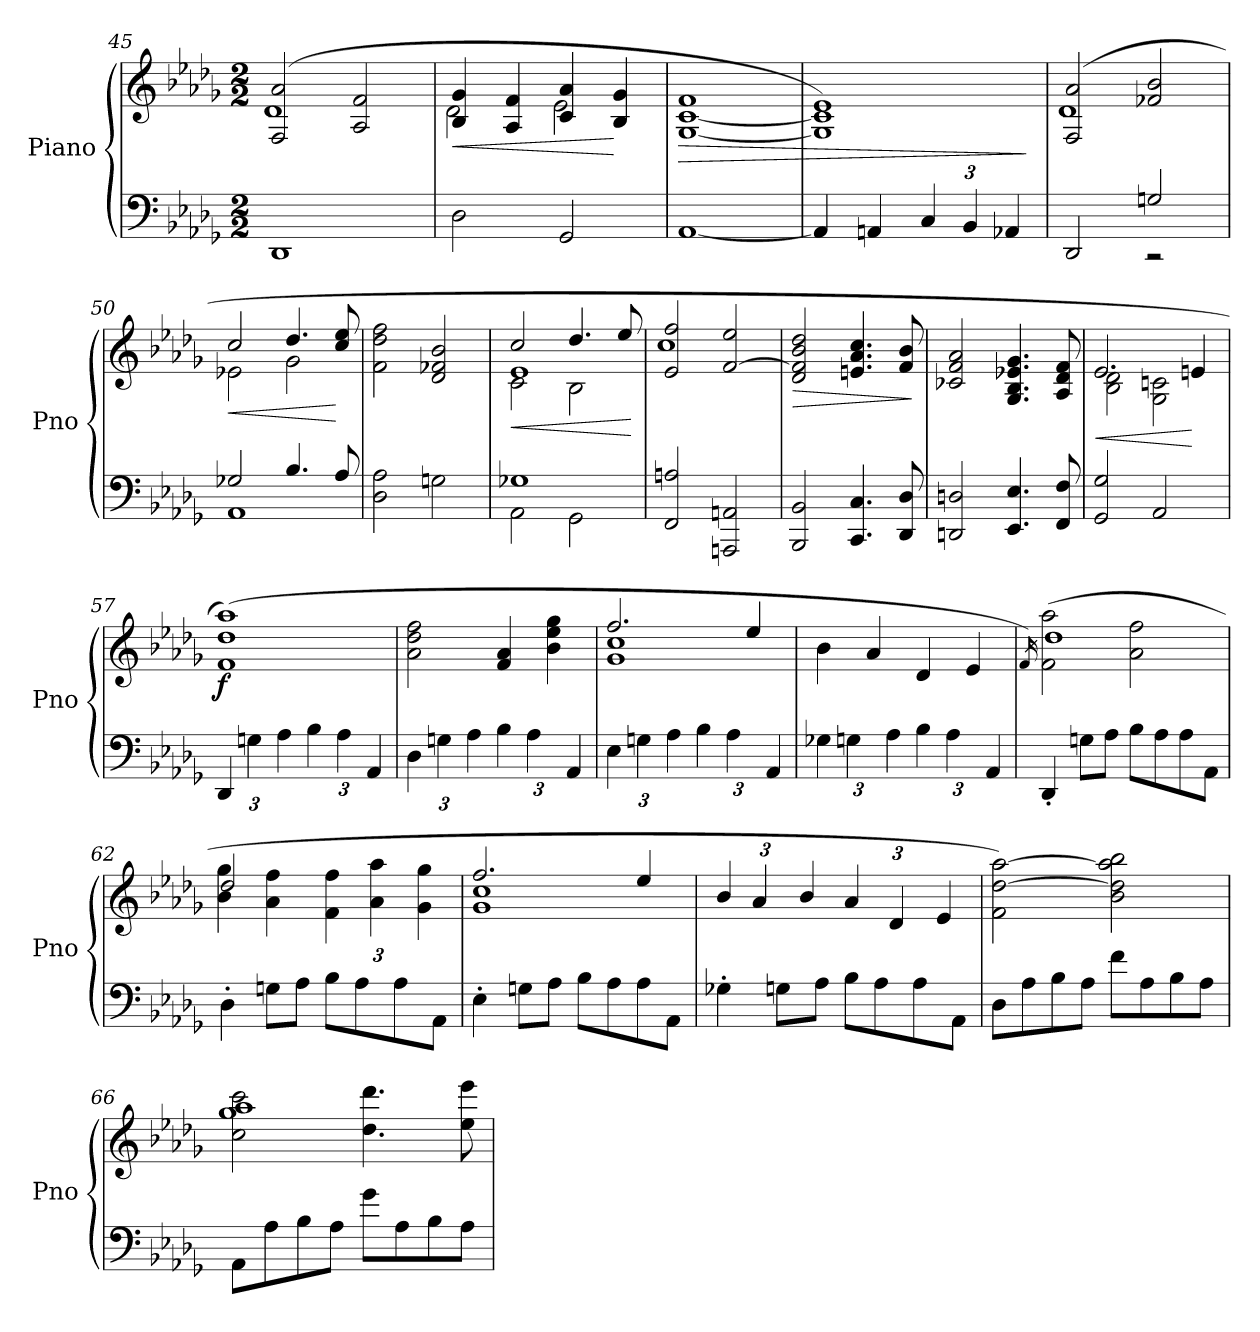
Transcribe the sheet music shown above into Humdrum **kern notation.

**kern	**kern	**dynam
*part1	*part1	*part1
*staff2	*staff1	*staff1/2
*I"Piano	*	*
*I'Pno	*	*
*clefF4	*clefG2	*
*k[b-e-a-d-g-]	*k[b-e-a-d-g-]	*
*D-:	*D-:	*
*M2/2	*M2/2	*
=45	=45	=45
*	*^	*
1DD-	(>2F/ 2a-/	1d-	.
.	2A-/ 2f/	.	.
=46	=46	=46	=46
!	!	!	!LO:HP:b
2D-\	4B-/ 4g-/	2d-\	<
.	4A-/ 4f/	.	.
2GG-/	4c/ 4a-/	2e-\	.
.	4B-/ 4g-/	.	[
*	*v	*v	*
=47	=47	=47
!	!	!LO:HP:b
[1AA-	[1G- [1c 1f	>
=48	=48	=48
4AA-/]	1G-] 1c] 1e-)	.
4AAn/	.	.
*Xbrackettup	*	*
6C/	.	.
6BB-/	.	.
6AA-X/	.	.
.	.	]
=49	=49	=49
*^	*^	*
2DD-/	2ryy	(>2F/ 2a-/	1d-	.
2rCC	2Gn/	2f-X/ 2b-/	.	.
=50	=50	=50	=50	=50
!	!	!	!	!LO:HP:b
1AA-	2G-X/	2cc/	2e-X\	<
.	4.B-/	4.dd-/	2g-\	.
.	8A-/	8cc/ 8ee-/	.	[
*v	*v	*	*	*
*	*v	*v	*
!!LO:LB:g=z
=51	=51	=51
2D-\ 2A-\	2f\ 2dd-\ 2ff\	.
2Gn\	2d-/ 2f-X/ 2b-/	.
!!LO:PB:g=z
=52	=52	=52
*^	*	*
!	!	!	!LO:HP:b
*	*	*^	*
*	*	*	*^	*
1G-X	2AA-\	2cc/	2c\	1e-	<
.	2GG-\	4.dd-/	2B-\	.	.
.	.	8ee-/	.	.	.
*v	*v	*	*	*	*
*	*v	*v	*v	*
.	.	[
=53	=53	=53
*	*^	*
2FF/ 2An/	2e-/ 2ff/	1cc	.
2AAAn/ 2AAn/	[>2f/ 2ee-/	.	.
*	*v	*v	*
=54	=54	=54
!	!	!LO:HP:b
2BBB-/ 2BB-/	2d-/ 2f/] 2b-/ 2dd-/	>
4.CC/ 4.C/	4.en/ 4.a-/ 4.cc/	.
8DD-/ 8D-/	8f/ 8b-/	.
.	.	]
=55	=55	=55
2DDn/ 2Dn/	2c-X/ 2f/ 2a-/	.
4.EE-/ 4.E-/	4.G-/ 4.B-/ 4.e-X/ 4.g-/	.
8FF/ 8F/	8A-/ 8d-/ 8f/	.
=56	=56	=56
!	!	!LO:HP:b
*	*^	*
2GG-/ 2G-/	2.e-/	2B-\ 2d-\	<
2AA-/	.	2G-\ 2cn\	.
.	4en/	.	[
*	*v	*v	*
=57	=57	=57
!	!	!LO:DY:b
6DD-/	(<1f 1dd- 1aa-)	f
6Gn\	.	.
6A-\	.	.
6B-\	.	.
6A-\	.	.
6AA-/	.	.
!!LO:LB:g=z
=58	=58	=58
6D-\	2a-\ 2dd-\ 2ff\	.
6Gn\	.	.
6A-\	.	.
6B-\	4f/ 4a-/	.
6A-\	.	.
.	4b-\ 4ee-\ 4gg-\	.
6AA-/	.	.
!!LO:LB:g=z
=59	=59	=59
*	*^	*
6E-\	2.ff/	1g- 1cc	.
6Gn\	.	.	.
6A-\	.	.	.
6B-\	.	.	.
6A-\	.	.	.
.	4ee-/	.	.
6AA-/	.	.	.
*	*v	*v	*
=60	=60	=60
6G-X\	4b-\	.
6Gn\	.	.
.	4a-/	.
6A-\	.	.
6B-\	4d-/	.
6A-\	.	.
.	4e-/	.
6AA-/	.	.
=61	=61	=61
.	16qf/)	.
*	*^	*
4DD-'</	(>2f\ 2aa-\	1dd-	.
8Gn\L	.	.	.
8A-\J	.	.	.
8B-\L	2a-\ 2ff\	.	.
8A-\	.	.	.
8A-\	.	.	.
8AA-\J	.	.	.
=62	=62	=62	=62
4D-'>\	2dd-/	4b-\ 4gg-\	.
8Gn\L	.	4a-\ 4ff\	.
8A-\J	.	.	.
*	*Xbrackettup	*	*
8B-\L	6f\ 6ff\	2ryy	.
8A-\	.	.	.
.	6a-\ 6aa-\	.	.
8A-\	.	.	.
.	6g-\ 6gg-\	.	.
8AA-\J	.	.	.
=63	=63	=63	=63
4E-'>\	2.ff/	1g- 1cc	.
8Gn\L	.	.	.
8A-\J	.	.	.
8B-\L	.	.	.
8A-\	.	.	.
8A-\	4ee-/	.	.
8AA-\J	.	.	.
*	*v	*v	*
!!LO:LB:g=z
=64	=64	=64
4G-X'>\	6b-/	.
.	6a-/	.
8Gn\L	.	.
.	6b-/	.
8A-\J	.	.
8B-\L	6a-/	.
8A-\	.	.
.	6d-/	.
8A-\	.	.
.	6e-/	.
8AA-\J	.	.
!!LO:LB:g=z
=65	=65	=65
8D-\L	2f\ [2dd-\ [2aa-\)	.
8A-\	.	.
8B-\	.	.
8A-\J	.	.
8f\L	2b-\ 2dd-\] 2aa-\] 2bb-\	.
8A-\	.	.
8B-\	.	.
8A-\J	.	.
=66	=66	=66
*	*^	*
8AA-\L	2cc\ 2ccc\	1gg- 1aa-	.
8A-\	.	.	.
8B-\	.	.	.
8A-\J	.	.	.
8g-\L	4.dd-\ 4.ddd-\	.	.
8A-\	.	.	.
8B-\	.	.	.
8A-\J	8ee-\ 8eee-\	.	.
*	*v	*v	*
=	=	=
*-	*-	*-
